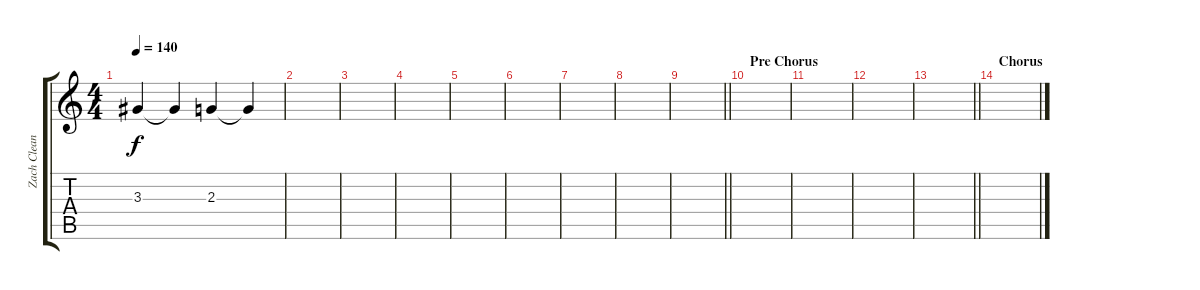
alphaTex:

\track ("Zach Clean" "Zach Clean") {instrument acousticguitarsteel}
\staff {score tabs}
\tuning (D4 A3 F3 C3 G2 C2) {hide}
\ts (4 4)
\tempo 140
\clef g2
\ks c
3.3.4{dy f} 3.3{t}.4 2.3.4 2.3{t}.4 |
|
|
|
|
|
|
|
\barLineRight lightlight
|
\section ("" "Pre Chorus")
|
|
|
\barLineRight lightlight
|
\section ("" "Chorus")
